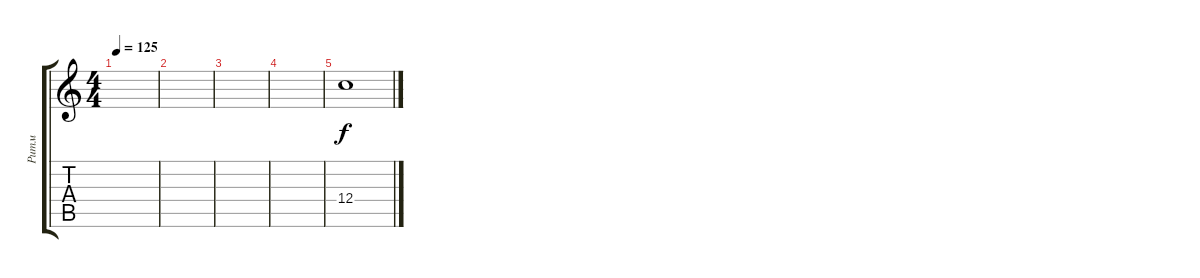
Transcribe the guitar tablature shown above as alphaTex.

\track ("Ритм" "Ритм") {instrument distortionguitar}
\staff {score tabs}
\tuning (D4 A3 F3 C3 G2 C2) {hide}
\ts (4 4)
\tempo 125
\clef g2
\ks c
|
|
|
|
12.4.1
